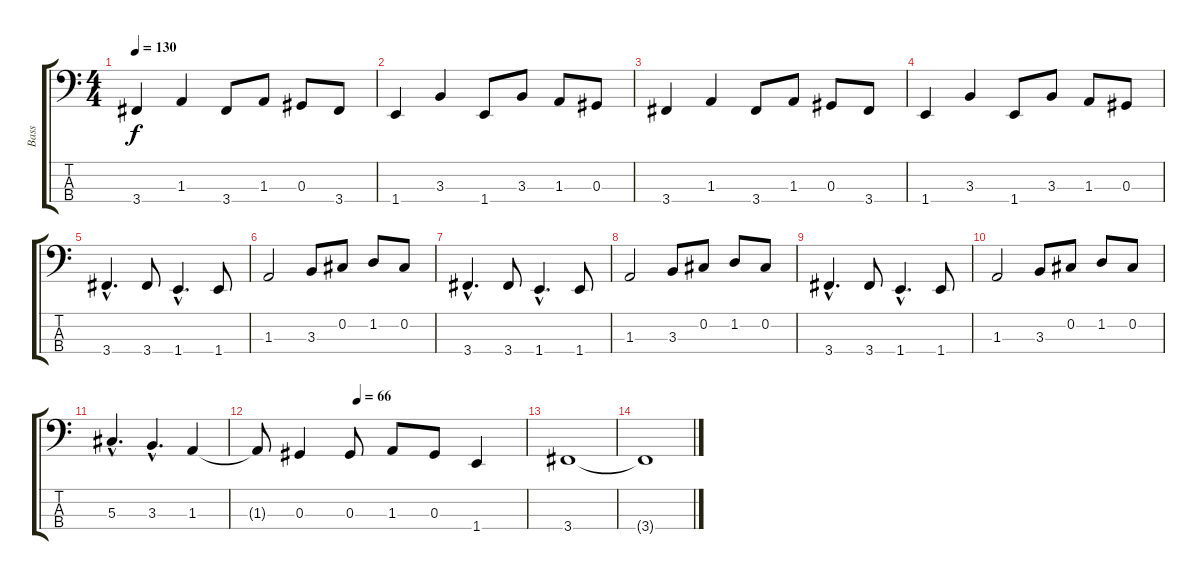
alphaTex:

\track ("Bass" "Bass") {instrument electricbassfinger}
\staff {score tabs}
\tuning (Gb2 Db2 Ab1 Eb1) {hide}
\ts (4 4)
\tempo 130
\clef f4
\ks c
3.4.4{dy f} 1.3.4 3.4.8 1.3.8 0.3.8 3.4.8 |
1.4.4 3.3.4 1.4.8 3.3.8 1.3.8 0.3.8 |
3.4.4 1.3.4 3.4.8 1.3.8 0.3.8 3.4.8 |
1.4.4 3.3.4 1.4.8 3.3.8 1.3.8 0.3.8 |
3.4{hac}.4{d} 3.4.8 1.4{hac}.4{d} 1.4.8 |
1.3.2 3.3.8 0.2.8 1.2.8 0.2.8 |
3.4{hac}.4{d} 3.4.8 1.4{hac}.4{d} 1.4.8 |
1.3.2 3.3.8 0.2.8 1.2.8 0.2.8 |
3.4{hac}.4{d} 3.4.8 1.4{hac}.4{d} 1.4.8 |
1.3.2 3.3.8 0.2.8 1.2.8 0.2.8 |
5.3{hac}.4{d} 3.3{hac}.4{d} 1.3.4 |
\tempo (66 0.375)
1.3{t}.8 0.3.4 0.3.8 1.3.8 0.3.8 1.4.4 |
3.4.1 |
3.4{t}.1
